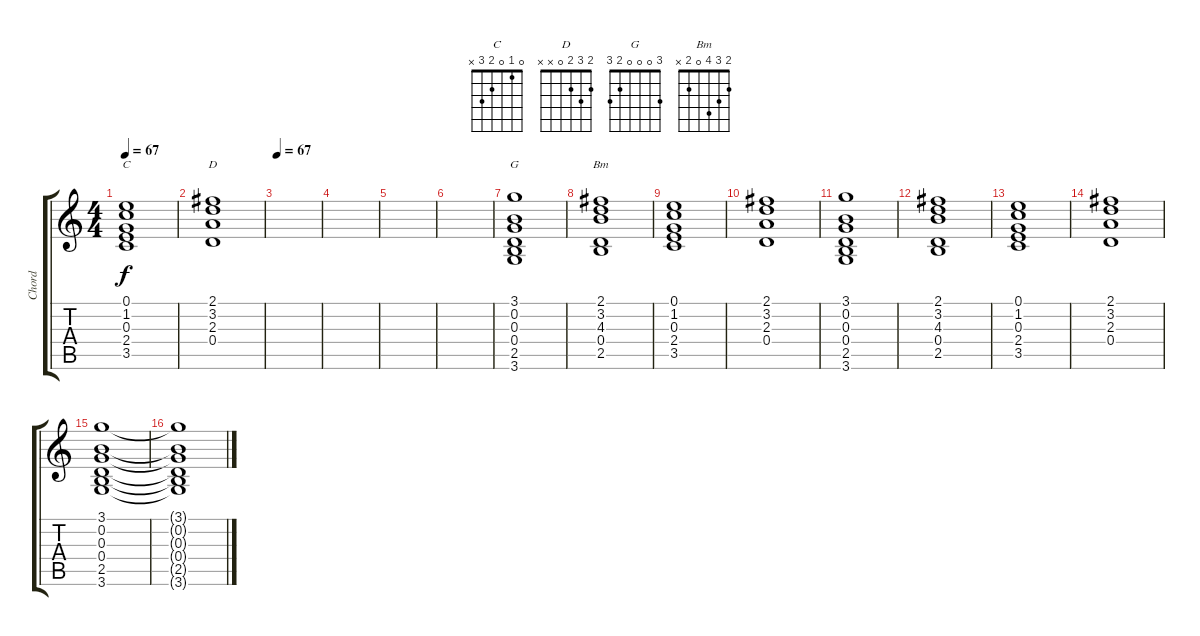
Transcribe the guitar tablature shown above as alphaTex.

\track ("Chord" "Chord") {instrument overdrivenguitar}
\staff {score tabs}
\tuning (E4 B3 G3 D3 A2 E2) {hide}
\chord ("C" 0 1 0 2 3 x)
\chord ("D" 2 3 2 0 x x)
\chord ("G" 3 0 0 0 2 3)
\chord ("Bm" 2 3 4 0 2 x)
\ts (4 4)
\tempo 67
\clef g2
\ks c
(0.1 1.2 0.3 2.4 3.5).1{ch "C" dy f} |
(2.1 3.2 2.3 0.4).1{ch "D"} |
\tempo 67
|
|
|
|
(3.1 0.2 0.3 0.4 2.5 3.6).1{ch "G"} |
(2.1 3.2 4.3 0.4 2.5).1{ch "Bm"} |
(0.1 1.2 0.3 2.4 3.5).1 |
(2.1 3.2 2.3 0.4).1 |
(3.1 0.2 0.3 0.4 2.5 3.6).1 |
(2.1 3.2 4.3 0.4 2.5).1 |
(0.1 1.2 0.3 2.4 3.5).1 |
(2.1 3.2 2.3 0.4).1 |
(3.1 0.2 0.3 0.4 2.5 3.6).1{volume 2} |
(3.1{t} 0.2{t} 0.3{t} 0.4{t} 2.5{t} 3.6{t}).1
